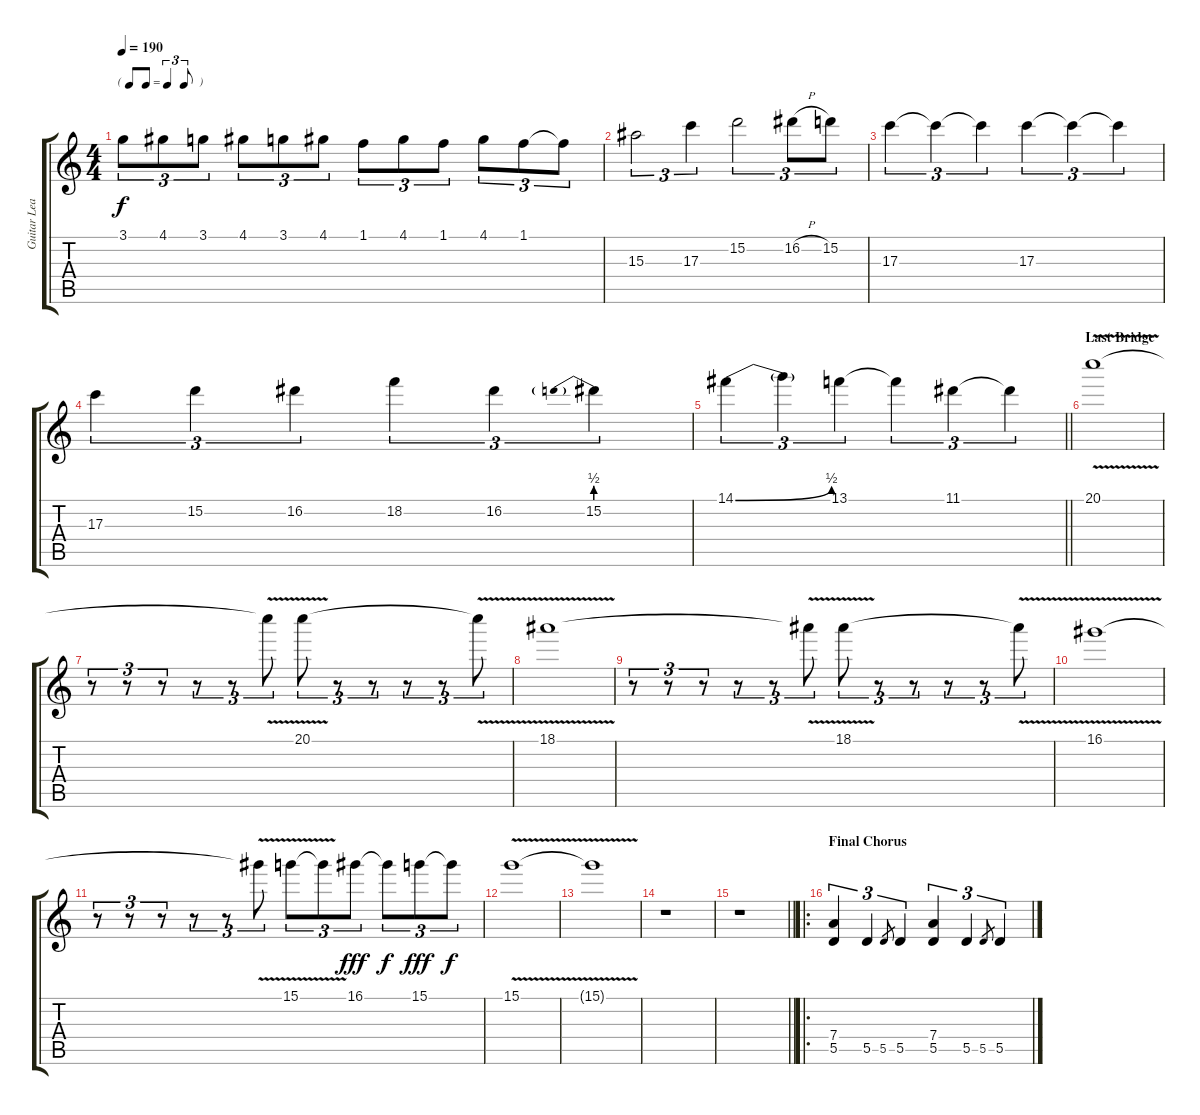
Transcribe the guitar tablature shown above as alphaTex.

\track ("Guitar Lead" "Guitar Lea") {instrument distortionguitar}
\staff {score tabs}
\tuning (E4 B3 G3 D3 A2 E2) {hide}
\ts (4 4)
\tf triplet8th
\tempo 190
\clef g2
\ks c
3.1.8{tu (3 2) dy f} 4.1.8{tu (3 2)} 3.1.8{tu (3 2)} 4.1.8{tu (3 2)} 3.1.8{tu (3 2)} 4.1.8{tu (3 2)} 1.1.8{tu (3 2)} 4.1.8{tu (3 2)} 1.1.8{tu (3 2)} 4.1.8{tu (3 2)} 1.1.8{tu (3 2)} 1.1{t}.8{tu (3 2)} |
15.3.2{tu (3 2)} 17.3.4{tu (3 2)} 15.2.2{tu (3 2)} 16.2{h}.8{tu (3 2)} 15.2.8{tu (3 2)} |
17.3.4{tu (3 2)} 17.3{t}.4{tu (3 2)} 17.3{t}.4{tu (3 2)} 17.3.4{tu (3 2)} 17.3{t}.4{tu (3 2)} 17.3{t}.4{tu (3 2)} |
17.3.4{tu (3 2)} 15.2.4{tu (3 2)} 16.2.4{tu (3 2)} 18.2.4{tu (3 2)} 16.2.4{tu (3 2)} 15.2{be (prebend 0 2 60 2)}.4{tu (3 2)} |
\barLineRight lightlight
14.1{be (bend 0 0 60 2)}.4{tu (3 2)} 14.1{t}.4{tu (3 2)} 13.1.4{tu (3 2)} 13.1{t}.4{tu (3 2)} 11.1.4{tu (3 2)} 11.1{t}.4{tu (3 2)} |
\section ("" "Last Bridge")
20.1{v}.1 |
r.8{tu (3 2)} r.8{tu (3 2)} r.8{tu (3 2)} r.8{tu (3 2)} r.8{tu (3 2)} 20.1{t}.8{tu (3 2)} 20.1{v}.8{tu (3 2)} r.8{tu (3 2)} r.8{tu (3 2)} r.8{tu (3 2)} r.8{tu (3 2)} 20.1{t}.8{tu (3 2)} |
18.1{v}.1 |
r.8{tu (3 2)} r.8{tu (3 2)} r.8{tu (3 2)} r.8{tu (3 2)} r.8{tu (3 2)} 18.1{t}.8{tu (3 2)} 18.1{v}.8{tu (3 2)} r.8{tu (3 2)} r.8{tu (3 2)} r.8{tu (3 2)} r.8{tu (3 2)} 18.1{t}.8{tu (3 2)} |
16.1{v}.1 |
r.8{tu (3 2)} r.8{tu (3 2)} r.8{tu (3 2)} r.8{tu (3 2)} r.8{tu (3 2)} 16.1{t}.8{tu (3 2)} 15.1{v}.8{tu (3 2)} 15.1{t}.8{tu (3 2)} 16.1.8{tu (3 2) dy fff} 16.1{t}.8{tu (3 2) dy f} 15.1.8{tu (3 2) dy fff} 15.1{t}.8{tu (3 2) dy f} |
15.1{v}.1 |
15.1{t}.1 |
r.1 |
\barLineRight lightlight
r.1 |
\ro
\section ("" "Final Chorus")
(7.4 5.5).4{tu (3 2)} 5.5.4{tu (3 2)} 5.5.8{gr} 5.5.4{tu (3 2)} (7.4 5.5).4{tu (3 2)} 5.5.4{tu (3 2)} 5.5.8{gr} 5.5.4{tu (3 2)}
